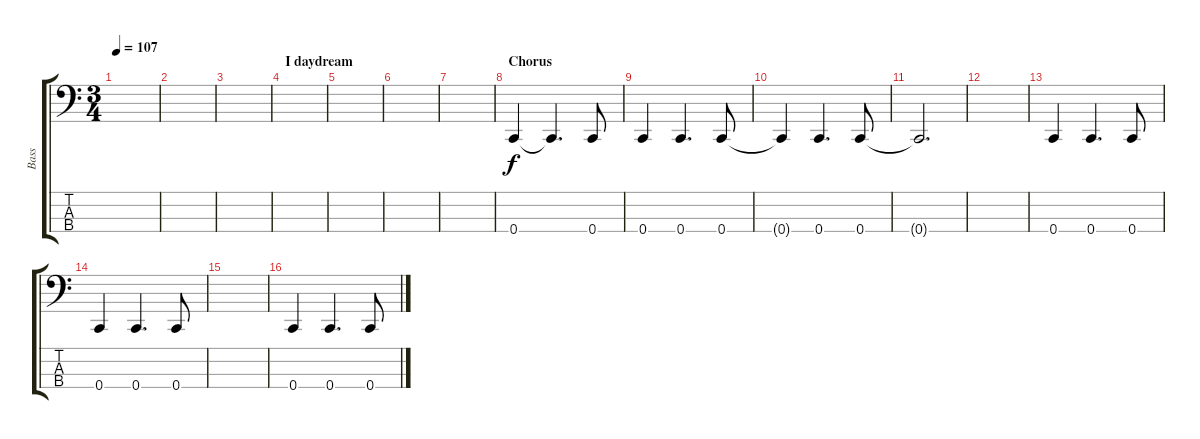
\track ("Bass" "Bass") {instrument electricbassfinger}
\staff {score tabs}
\tuning (Eb2 Bb1 F1 C1) {hide}
\ts (3 4)
\tempo 107
\clef f4
\ks c
|
|
|
\section ("" "I daydream")
|
|
|
|
\section ("" "Chorus")
0.4.4 0.4{t}.4{d} 0.4.8 |
0.4.4 0.4.4{d} 0.4.8 |
0.4{t}.4 0.4.4{d} 0.4.8 |
0.4{t}.2{d} |
|
0.4.4 0.4.4{d} 0.4.8 |
0.4.4 0.4.4{d} 0.4.8 |
|
0.4.4 0.4.4{d} 0.4.8
